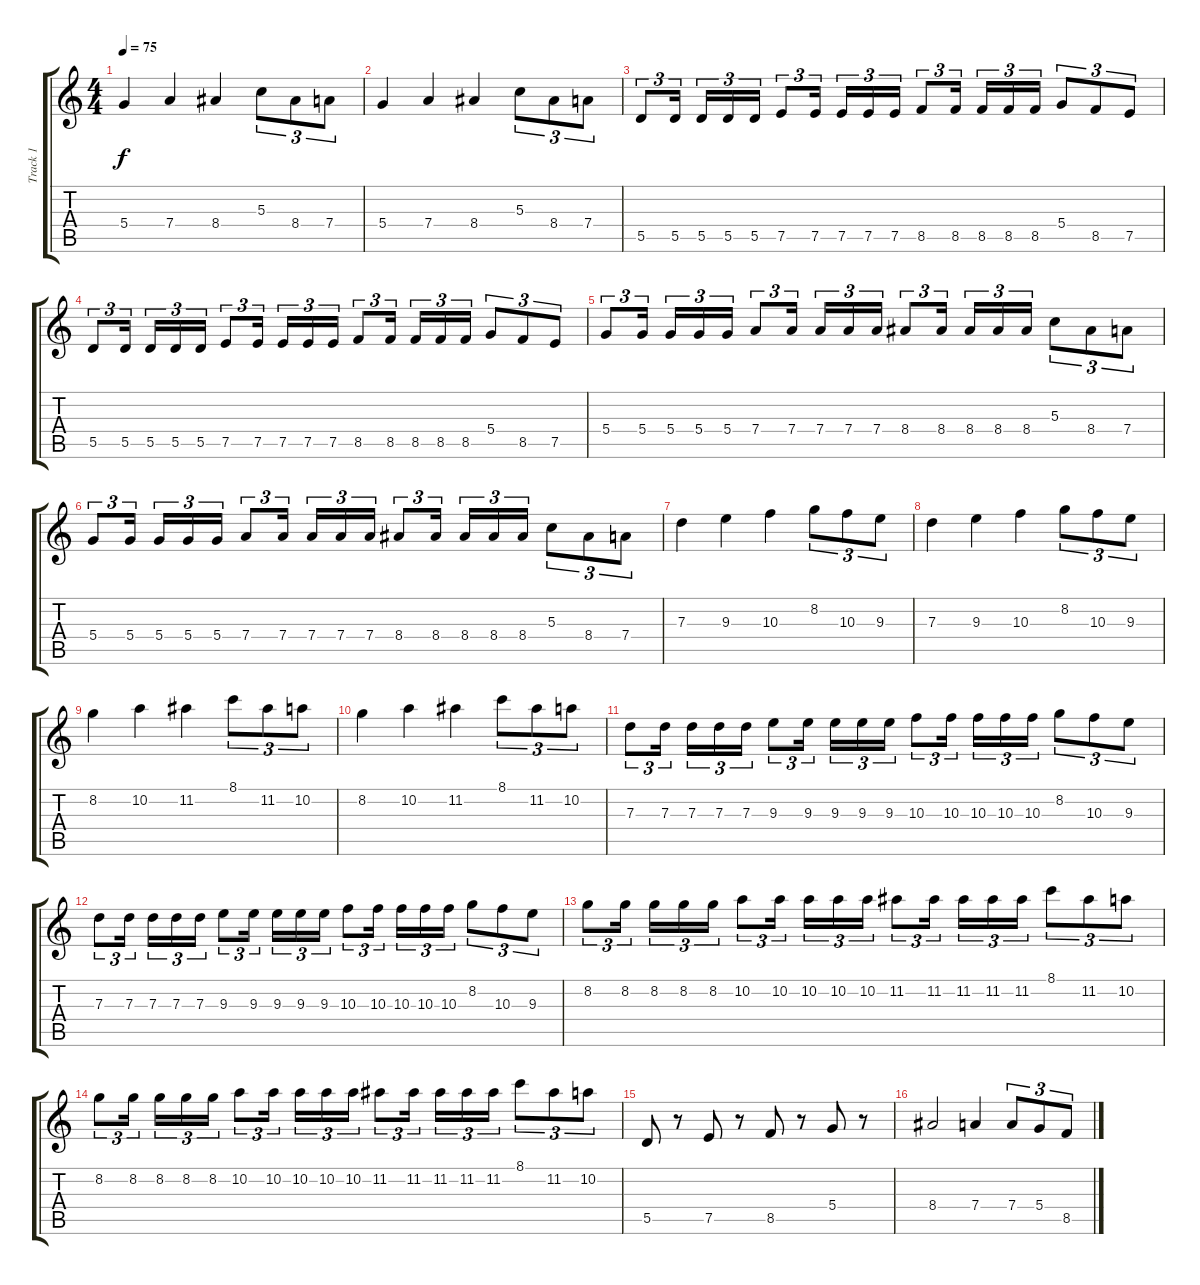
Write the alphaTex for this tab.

\track ("Track 1" "Track 1") {instrument distortionguitar}
\staff {score tabs}
\tuning (E4 B3 G3 D3 A2 D2) {hide}
\ts (4 4)
\tempo 75
\clef g2
\ks c
5.4.4{dy f} 7.4.4 8.4.4 5.3.8{tu (3 2)} 8.4.8{tu (3 2)} 7.4.8{tu (3 2)} |
5.4.4 7.4.4 8.4.4 5.3.8{tu (3 2)} 8.4.8{tu (3 2)} 7.4.8{tu (3 2)} |
5.5.8{tu (3 2)} 5.5.16{tu (3 2) beam splitsecondary} 5.5.16{tu (3 2)} 5.5.16{tu (3 2)} 5.5.16{tu (3 2)} 7.5.8{tu (3 2)} 7.5.16{tu (3 2) beam splitsecondary} 7.5.16{tu (3 2)} 7.5.16{tu (3 2)} 7.5.16{tu (3 2)} 8.5.8{tu (3 2)} 8.5.16{tu (3 2) beam splitsecondary} 8.5.16{tu (3 2)} 8.5.16{tu (3 2)} 8.5.16{tu (3 2)} 5.4.8{tu (3 2)} 8.5.8{tu (3 2)} 7.5.8{tu (3 2)} |
5.5.8{tu (3 2)} 5.5.16{tu (3 2) beam splitsecondary} 5.5.16{tu (3 2)} 5.5.16{tu (3 2)} 5.5.16{tu (3 2)} 7.5.8{tu (3 2)} 7.5.16{tu (3 2) beam splitsecondary} 7.5.16{tu (3 2)} 7.5.16{tu (3 2)} 7.5.16{tu (3 2)} 8.5.8{tu (3 2)} 8.5.16{tu (3 2) beam splitsecondary} 8.5.16{tu (3 2)} 8.5.16{tu (3 2)} 8.5.16{tu (3 2)} 5.4.8{tu (3 2)} 8.5.8{tu (3 2)} 7.5.8{tu (3 2)} |
5.4.8{tu (3 2)} 5.4.16{tu (3 2) beam splitsecondary} 5.4.16{tu (3 2)} 5.4.16{tu (3 2)} 5.4.16{tu (3 2)} 7.4.8{tu (3 2)} 7.4.16{tu (3 2) beam splitsecondary} 7.4.16{tu (3 2)} 7.4.16{tu (3 2)} 7.4.16{tu (3 2)} 8.4.8{tu (3 2)} 8.4.16{tu (3 2) beam splitsecondary} 8.4.16{tu (3 2)} 8.4.16{tu (3 2)} 8.4.16{tu (3 2)} 5.3.8{tu (3 2)} 8.4.8{tu (3 2)} 7.4.8{tu (3 2)} |
5.4.8{tu (3 2)} 5.4.16{tu (3 2) beam splitsecondary} 5.4.16{tu (3 2)} 5.4.16{tu (3 2)} 5.4.16{tu (3 2)} 7.4.8{tu (3 2)} 7.4.16{tu (3 2) beam splitsecondary} 7.4.16{tu (3 2)} 7.4.16{tu (3 2)} 7.4.16{tu (3 2)} 8.4.8{tu (3 2)} 8.4.16{tu (3 2) beam splitsecondary} 8.4.16{tu (3 2)} 8.4.16{tu (3 2)} 8.4.16{tu (3 2)} 5.3.8{tu (3 2)} 8.4.8{tu (3 2)} 7.4.8{tu (3 2)} |
7.3.4 9.3.4 10.3.4 8.2.8{tu (3 2)} 10.3.8{tu (3 2)} 9.3.8{tu (3 2)} |
7.3.4 9.3.4 10.3.4 8.2.8{tu (3 2)} 10.3.8{tu (3 2)} 9.3.8{tu (3 2)} |
8.2.4 10.2.4 11.2.4 8.1.8{tu (3 2)} 11.2.8{tu (3 2)} 10.2.8{tu (3 2)} |
8.2.4 10.2.4 11.2.4 8.1.8{tu (3 2)} 11.2.8{tu (3 2)} 10.2.8{tu (3 2)} |
7.3.8{tu (3 2)} 7.3.16{tu (3 2) beam splitsecondary} 7.3.16{tu (3 2)} 7.3.16{tu (3 2)} 7.3.16{tu (3 2)} 9.3.8{tu (3 2)} 9.3.16{tu (3 2) beam splitsecondary} 9.3.16{tu (3 2)} 9.3.16{tu (3 2)} 9.3.16{tu (3 2)} 10.3.8{tu (3 2)} 10.3.16{tu (3 2) beam splitsecondary} 10.3.16{tu (3 2)} 10.3.16{tu (3 2)} 10.3.16{tu (3 2)} 8.2.8{tu (3 2)} 10.3.8{tu (3 2)} 9.3.8{tu (3 2)} |
7.3.8{tu (3 2)} 7.3.16{tu (3 2) beam splitsecondary} 7.3.16{tu (3 2)} 7.3.16{tu (3 2)} 7.3.16{tu (3 2)} 9.3.8{tu (3 2)} 9.3.16{tu (3 2) beam splitsecondary} 9.3.16{tu (3 2)} 9.3.16{tu (3 2)} 9.3.16{tu (3 2)} 10.3.8{tu (3 2)} 10.3.16{tu (3 2) beam splitsecondary} 10.3.16{tu (3 2)} 10.3.16{tu (3 2)} 10.3.16{tu (3 2)} 8.2.8{tu (3 2)} 10.3.8{tu (3 2)} 9.3.8{tu (3 2)} |
8.2.8{tu (3 2)} 8.2.16{tu (3 2) beam splitsecondary} 8.2.16{tu (3 2)} 8.2.16{tu (3 2)} 8.2.16{tu (3 2)} 10.2.8{tu (3 2)} 10.2.16{tu (3 2) beam splitsecondary} 10.2.16{tu (3 2)} 10.2.16{tu (3 2)} 10.2.16{tu (3 2)} 11.2.8{tu (3 2)} 11.2.16{tu (3 2) beam splitsecondary} 11.2.16{tu (3 2)} 11.2.16{tu (3 2)} 11.2.16{tu (3 2)} 8.1.8{tu (3 2)} 11.2.8{tu (3 2)} 10.2.8{tu (3 2)} |
8.2.8{tu (3 2)} 8.2.16{tu (3 2) beam splitsecondary} 8.2.16{tu (3 2)} 8.2.16{tu (3 2)} 8.2.16{tu (3 2)} 10.2.8{tu (3 2)} 10.2.16{tu (3 2) beam splitsecondary} 10.2.16{tu (3 2)} 10.2.16{tu (3 2)} 10.2.16{tu (3 2)} 11.2.8{tu (3 2)} 11.2.16{tu (3 2) beam splitsecondary} 11.2.16{tu (3 2)} 11.2.16{tu (3 2)} 11.2.16{tu (3 2)} 8.1.8{tu (3 2)} 11.2.8{tu (3 2)} 10.2.8{tu (3 2)} |
5.5.8 r.8 7.5.8 r.8 8.5.8 r.8 5.4.8 r.8 |
8.4.2 7.4.4 7.4.8{tu (3 2)} 5.4.8{tu (3 2)} 8.5.8{tu (3 2)}
